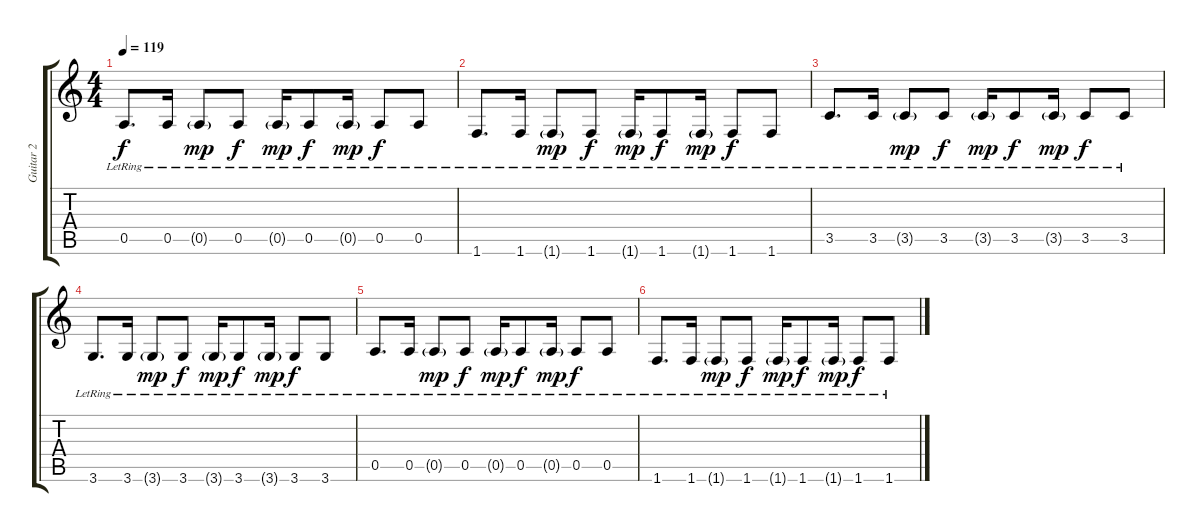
\track ("Guitar 2" "Guitar 2") {instrument acousticguitarnylon}
\staff {score tabs}
\tuning (E4 B3 G3 D3 A2 E2) {hide}
\ts (4 4)
\tempo 119
\clef g2
\ks c
0.5{lr}.8{d dy f} 0.5{lr}.16 0.5{g lr}.8{dy mp} 0.5{lr}.8{dy f} 0.5{g lr}.16{dy mp} 0.5{lr}.8{dy f} 0.5{g lr}.16{dy mp} 0.5{lr}.8{dy f} 0.5{lr}.8 |
1.6{lr}.8{d} 1.6{lr}.16 1.6{g lr}.8{dy mp} 1.6{lr}.8{dy f} 1.6{g lr}.16{dy mp} 1.6{lr}.8{dy f} 1.6{g lr}.16{dy mp} 1.6{lr}.8{dy f} 1.6{lr}.8 |
3.5{lr}.8{d} 3.5{lr}.16 3.5{g lr}.8{dy mp} 3.5{lr}.8{dy f} 3.5{g lr}.16{dy mp} 3.5{lr}.8{dy f} 3.5{g lr}.16{dy mp} 3.5{lr}.8{dy f} 3.5{lr}.8 |
3.6{lr}.8{d} 3.6{lr}.16 3.6{g lr}.8{dy mp} 3.6{lr}.8{dy f} 3.6{g lr}.16{dy mp} 3.6{lr}.8{dy f} 3.6{g lr}.16{dy mp} 3.6{lr}.8{dy f} 3.6{lr}.8 |
0.5{lr}.8{d} 0.5{lr}.16 0.5{g lr}.8{dy mp} 0.5{lr}.8{dy f} 0.5{g lr}.16{dy mp} 0.5{lr}.8{dy f} 0.5{g lr}.16{dy mp} 0.5{lr}.8{dy f} 0.5{lr}.8 |
1.6{lr}.8{d} 1.6{lr}.16 1.6{g lr}.8{dy mp} 1.6{lr}.8{dy f} 1.6{g lr}.16{dy mp} 1.6{lr}.8{dy f} 1.6{g lr}.16{dy mp} 1.6{lr}.8{dy f} 1.6{lr}.8
